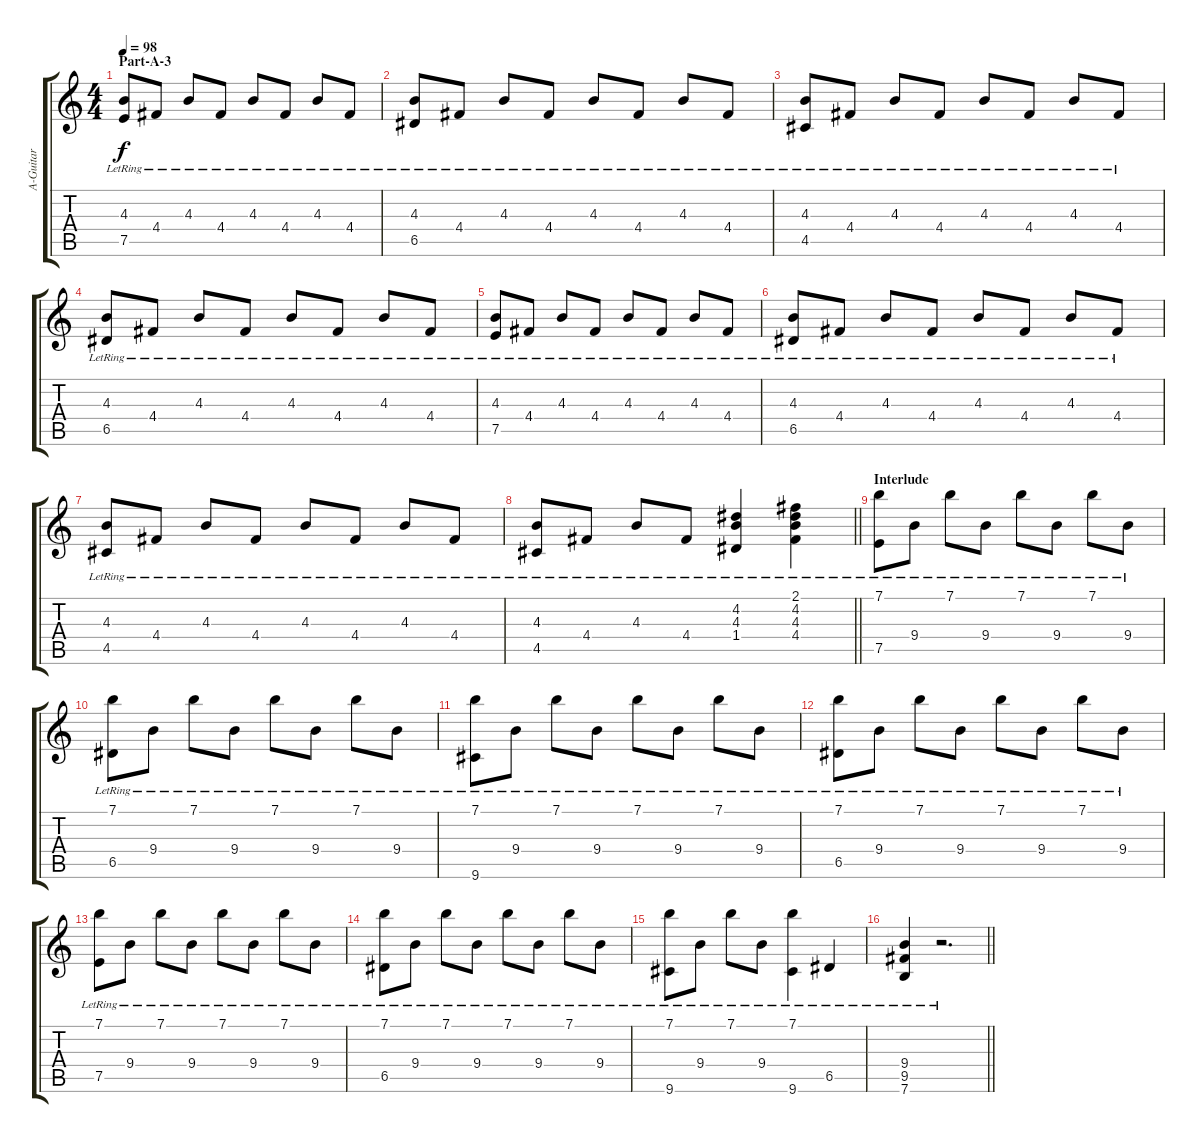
\track ("A-Guitar" "A-Guitar") {instrument acousticguitarsteel}
\staff {score tabs}
\tuning (E4 B3 G3 D3 A2 E2) {hide}
\ts (4 4)
\section ("" "Part-A-3")
\tempo 98
\clef g2
\ks c
(4.3{lr} 7.5{lr}).8{dy f} 4.4{lr}.8 4.3{lr}.8 4.4{lr}.8 4.3{lr}.8 4.4{lr}.8 4.3{lr}.8 4.4{lr}.8 |
(4.3{lr} 6.5{lr}).8 4.4{lr}.8 4.3{lr}.8 4.4{lr}.8 4.3{lr}.8 4.4{lr}.8 4.3{lr}.8 4.4{lr}.8 |
(4.3{lr} 4.5{lr}).8 4.4{lr}.8 4.3{lr}.8 4.4{lr}.8 4.3{lr}.8 4.4{lr}.8 4.3{lr}.8 4.4{lr}.8 |
(4.3{lr} 6.5{lr}).8 4.4{lr}.8 4.3{lr}.8 4.4{lr}.8 4.3{lr}.8 4.4{lr}.8 4.3{lr}.8 4.4{lr}.8 |
(4.3{lr} 7.5{lr}).8 4.4{lr}.8 4.3{lr}.8 4.4{lr}.8 4.3{lr}.8 4.4{lr}.8 4.3{lr}.8 4.4{lr}.8 |
(4.3{lr} 6.5{lr}).8 4.4{lr}.8 4.3{lr}.8 4.4{lr}.8 4.3{lr}.8 4.4{lr}.8 4.3{lr}.8 4.4{lr}.8 |
(4.3{lr} 4.5{lr}).8 4.4{lr}.8 4.3{lr}.8 4.4{lr}.8 4.3{lr}.8 4.4{lr}.8 4.3{lr}.8 4.4{lr}.8 |
\barLineRight lightlight
(4.3{lr} 4.5{lr}).8 4.4{lr}.8 4.3{lr}.8 4.4{lr}.8 (4.2{lr} 4.3{lr} 1.4{lr}).4 (2.1{lr} 4.2{lr} 4.3{lr} 4.4{lr}).4 |
\section ("" "Interlude")
(7.1{lr} 7.5{lr}).8 9.4{lr}.8 7.1{lr}.8 9.4{lr}.8 7.1{lr}.8 9.4{lr}.8 7.1{lr}.8 9.4{lr}.8 |
(7.1{lr} 6.5{lr}).8 9.4{lr}.8 7.1{lr}.8 9.4{lr}.8 7.1{lr}.8 9.4{lr}.8 7.1{lr}.8 9.4{lr}.8 |
(7.1{lr} 9.6{lr}).8 9.4{lr}.8 7.1{lr}.8 9.4{lr}.8 7.1{lr}.8 9.4{lr}.8 7.1{lr}.8 9.4{lr}.8 |
(7.1{lr} 6.5{lr}).8 9.4{lr}.8 7.1{lr}.8 9.4{lr}.8 7.1{lr}.8 9.4{lr}.8 7.1{lr}.8 9.4{lr}.8 |
(7.1{lr} 7.5{lr}).8 9.4{lr}.8 7.1{lr}.8 9.4{lr}.8 7.1{lr}.8 9.4{lr}.8 7.1{lr}.8 9.4{lr}.8 |
(7.1{lr} 6.5{lr}).8 9.4{lr}.8 7.1{lr}.8 9.4{lr}.8 7.1{lr}.8 9.4{lr}.8 7.1{lr}.8 9.4{lr}.8 |
(7.1{lr} 9.6{lr}).8 9.4{lr}.8 7.1{lr}.8 9.4{lr}.8 (7.1{lr} 9.6{lr}).4 6.5{lr}.4 |
\barLineRight lightlight
(9.4{lr} 9.5{lr} 7.6{lr}).4 r.2{d}
